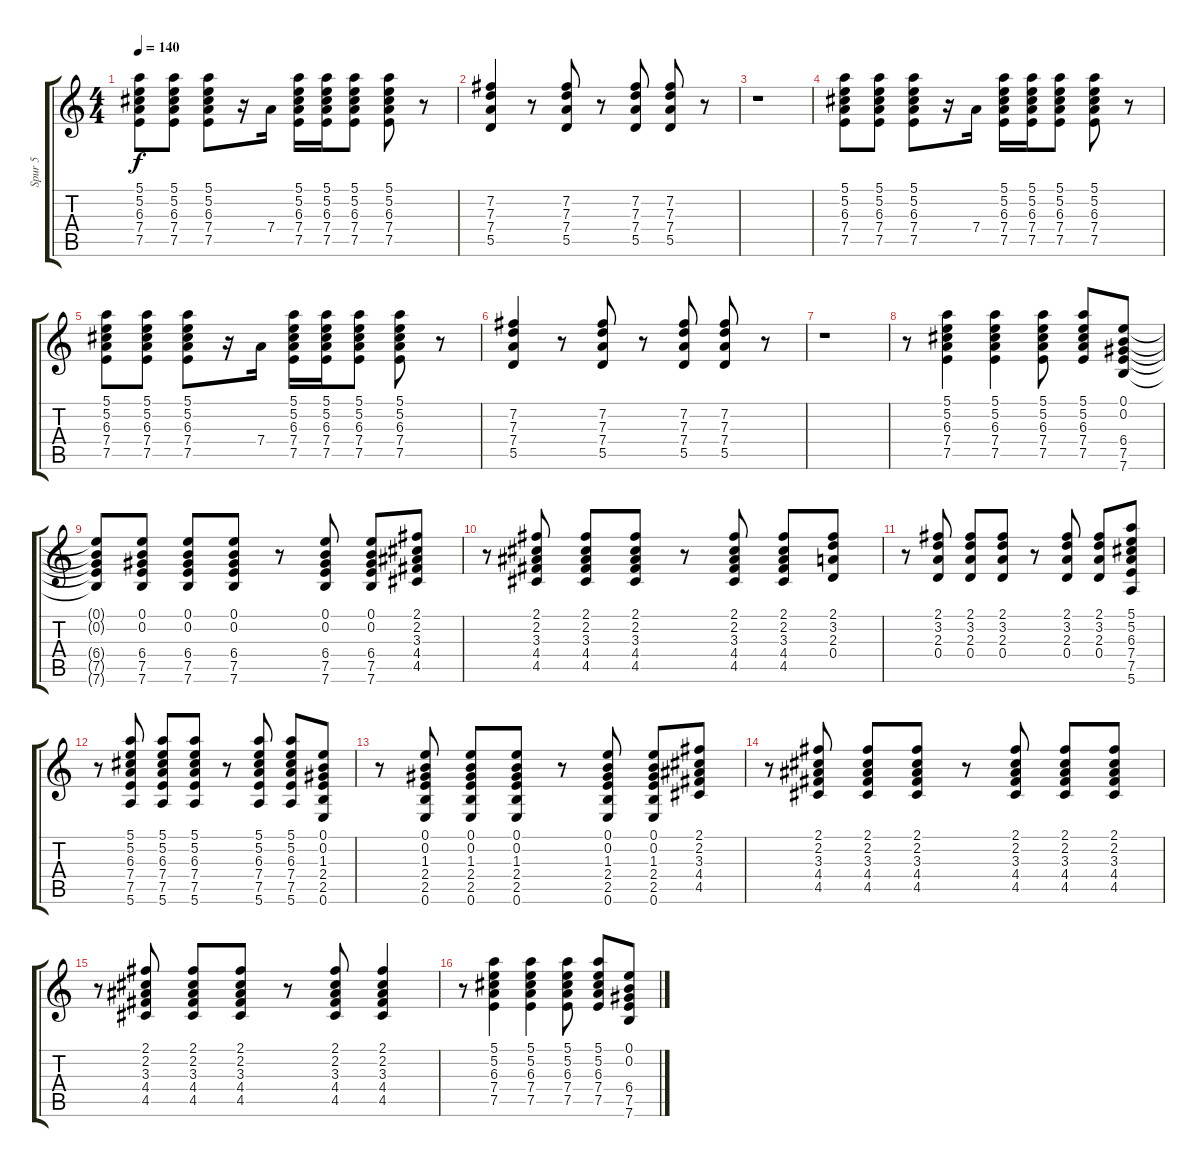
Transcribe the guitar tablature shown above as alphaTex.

\track ("Spur 5" "Spur 5") {instrument acousticguitarsteel}
\staff {score tabs}
\tuning (E4 B3 G3 D3 A2 E2) {hide}
\ts (4 4)
\tempo 140
\clef g2
\ks c
(5.1 5.2 6.3 7.4 7.5).8{dy f} (5.1 5.2 6.3 7.4 7.5).8 (5.1 5.2 6.3 7.4 7.5).8 r.16 7.4.16 (5.1 5.2 6.3 7.4 7.5).16 (5.1 5.2 6.3 7.4 7.5).16 (5.1 5.2 6.3 7.4 7.5).8 (5.1 5.2 6.3 7.4 7.5).8 r.8 |
(7.2 7.3 7.4 5.5).4 r.8 (7.2 7.3 7.4 5.5).8 r.8 (7.2 7.3 7.4 5.5).8 (7.2 7.3 7.4 5.5).8 r.8 |
r.1 |
(5.1 5.2 6.3 7.4 7.5).8 (5.1 5.2 6.3 7.4 7.5).8 (5.1 5.2 6.3 7.4 7.5).8 r.16 7.4.16 (5.1 5.2 6.3 7.4 7.5).16 (5.1 5.2 6.3 7.4 7.5).16 (5.1 5.2 6.3 7.4 7.5).8 (5.1 5.2 6.3 7.4 7.5).8 r.8 |
(5.1 5.2 6.3 7.4 7.5).8 (5.1 5.2 6.3 7.4 7.5).8 (5.1 5.2 6.3 7.4 7.5).8 r.16 7.4.16 (5.1 5.2 6.3 7.4 7.5).16 (5.1 5.2 6.3 7.4 7.5).16 (5.1 5.2 6.3 7.4 7.5).8 (5.1 5.2 6.3 7.4 7.5).8 r.8 |
(7.2 7.3 7.4 5.5).4 r.8 (7.2 7.3 7.4 5.5).8 r.8 (7.2 7.3 7.4 5.5).8 (7.2 7.3 7.4 5.5).8 r.8 |
r.1 |
r.8 (5.1 5.2 6.3 7.4 7.5).4 (5.1 5.2 6.3 7.4 7.5).4 (5.1 5.2 6.3 7.4 7.5).8 (5.1 5.2 6.3 7.4 7.5).8 (0.1 0.2 6.4 7.5 7.6).8 |
(0.1{t} 0.2{t} 6.4{t} 7.5{t} 7.6{t}).8 (0.1 0.2 6.4 7.5 7.6).8 (0.1 0.2 6.4 7.5 7.6).8 (0.1 0.2 6.4 7.5 7.6).8 r.8 (0.1 0.2 6.4 7.5 7.6).8 (0.1 0.2 6.4 7.5 7.6).8 (2.1 2.2 3.3 4.4 4.5).8 |
r.8 (2.1 2.2 3.3 4.4 4.5).8 (2.1 2.2 3.3 4.4 4.5).8 (2.1 2.2 3.3 4.4 4.5).8 r.8 (2.1 2.2 3.3 4.4 4.5).8 (2.1 2.2 3.3 4.4 4.5).8 (2.1 3.2 2.3 0.4).8 |
r.8 (2.1 3.2 2.3 0.4).8 (2.1 3.2 2.3 0.4).8 (2.1 3.2 2.3 0.4).8 r.8 (2.1 3.2 2.3 0.4).8 (2.1 3.2 2.3 0.4).8 (5.1 5.2 6.3 7.4 7.5 5.6).8 |
r.8 (5.1 5.2 6.3 7.4 7.5 5.6).8 (5.1 5.2 6.3 7.4 7.5 5.6).8 (5.1 5.2 6.3 7.4 7.5 5.6).8 r.8 (5.1 5.2 6.3 7.4 7.5 5.6).8 (5.1 5.2 6.3 7.4 7.5 5.6).8 (0.1 0.2 1.3 2.4 2.5 0.6).8 |
r.8 (0.1 0.2 1.3 2.4 2.5 0.6).8 (0.1 0.2 1.3 2.4 2.5 0.6).8 (0.1 0.2 1.3 2.4 2.5 0.6).8 r.8 (0.1 0.2 1.3 2.4 2.5 0.6).8 (0.1 0.2 1.3 2.4 2.5 0.6).8 (2.1 2.2 3.3 4.4 4.5).8 |
r.8 (2.1 2.2 3.3 4.4 4.5).8 (2.1 2.2 3.3 4.4 4.5).8 (2.1 2.2 3.3 4.4 4.5).8 r.8 (2.1 2.2 3.3 4.4 4.5).8 (2.1 2.2 3.3 4.4 4.5).8 (2.1 2.2 3.3 4.4 4.5).8 |
r.8 (2.1 2.2 3.3 4.4 4.5).8 (2.1 2.2 3.3 4.4 4.5).8 (2.1 2.2 3.3 4.4 4.5).8 r.8 (2.1 2.2 3.3 4.4 4.5).8 (2.1 2.2 3.3 4.4 4.5).4 |
r.8 (5.1 5.2 6.3 7.4 7.5).4 (5.1 5.2 6.3 7.4 7.5).4 (5.1 5.2 6.3 7.4 7.5).8 (5.1 5.2 6.3 7.4 7.5).8 (0.1 0.2 6.4 7.5 7.6).8
